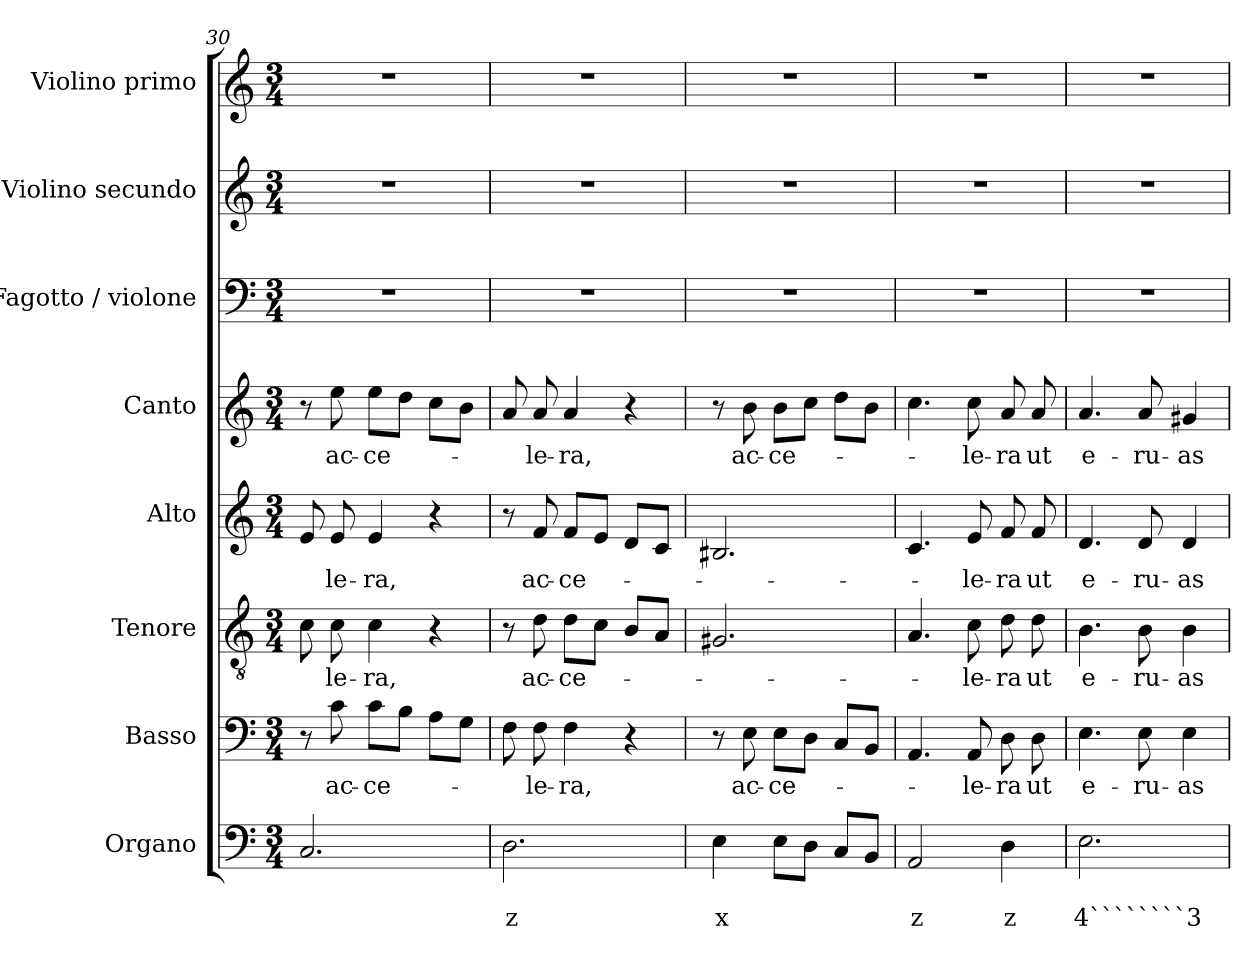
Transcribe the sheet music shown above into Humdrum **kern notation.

**kern	**text	**text	**kern	**text	**kern	**text	**kern	**text	**kern	**text	**kern	**kern	**kern
*part8	*part8	*part8	*part7	*part7	*part6	*part6	*part5	*part5	*part4	*part4	*part3	*part2	*part1
*staff8	*staff8	*staff8	*staff7	*staff7	*staff6	*staff6	*staff5	*staff5	*staff4	*staff4	*staff3	*staff2	*staff1
*I"Organo	*	*	*I"Basso	*	*I"Tenore	*	*I"Alto	*	*I"Canto	*	*I"Fagotto / violone	*I"Violino secundo	*I"Violino primo
*I'Org	*	*	*I'B	*	*I'T	*	*I'A	*	*I'C	*	*I'Vne	*I'V2	*I'V1
!!LO:LB:g=z
*clefF4	*	*	*clefF4	*	*clefGv2	*	*clefG2	*	*clefG2	*	*clefF4	*clefG2	*clefG2
*k[]	*	*	*k[]	*	*k[]	*	*k[]	*	*k[]	*	*k[]	*k[]	*k[]
*C:	*	*	*C:	*	*C:	*	*C:	*	*C:	*	*C:	*C:	*C:
*M3/4	*	*	*M3/4	*	*M3/4	*	*M3/4	*	*M3/4	*	*M3/4	*M3/4	*M3/4
=30	=30	=30	=30	=30	=30	=30	=30	=30	=30	=30	=30	=30	=30
2.C/	.	.	8r	.	8c\	.	8e/	.	8r	.	2.r	2.r	2.r
!	!	!	!	!LO:LY:b	!	!LO:LY:b	!	!LO:LY:b	!	!LO:LY:b	!	!	!
.	.	.	8c\	ac-	8c\	-le-	8e/	-le-	8ee\	ac-	.	.	.
!	!	!	!	!LO:LY:b	!	!LO:LY:b	!	!LO:LY:b	!	!LO:LY:b	!	!	!
.	.	.	8c\L	-ce-	4c\	-ra,	4e/	-ra,	8ee\L	-ce-	.	.	.
.	.	.	8B\J	.	.	.	.	.	8dd\J	.	.	.	.
.	.	.	8A\L	.	4r	.	4r	.	8cc\L	.	.	.	.
.	.	.	8G\J	.	.	.	.	.	8b\J	.	.	.	.
=31	=31	=31	=31	=31	=31	=31	=31	=31	=31	=31	=31	=31	=31
!	!	!LO:LY:b	!	!	!	!	!	!	!	!	!	!	!
2.D\	.	z	8F\	.	8r	.	8r	.	8a/	.	2.r	2.r	2.r
!	!	!	!	!LO:LY:b	!	!LO:LY:b	!	!LO:LY:b	!	!LO:LY:b	!	!	!
.	.	.	8F\	-le-	8d\	ac-	8f/	ac-	8a/	-le-	.	.	.
!	!	!	!	!LO:LY:b	!	!LO:LY:b	!	!LO:LY:b	!	!LO:LY:b	!	!	!
.	.	.	4F\	-ra,	8d\L	-ce-	8f/L	-ce-	4a/	-ra,	.	.	.
.	.	.	.	.	8c\J	.	8e/J	.	.	.	.	.	.
.	.	.	4r	.	8B/L	.	8d/L	.	4r	.	.	.	.
.	.	.	.	.	8A/J	.	8c/J	.	.	.	.	.	.
=32	=32	=32	=32	=32	=32	=32	=32	=32	=32	=32	=32	=32	=32
!	!	!LO:LY:b	!	!	!	!	!	!	!	!	!	!	!
4E\	.	x	8r	.	2.G#X/	.	2.B#X/	.	8r	.	2.r	2.r	2.r
!	!	!	!	!LO:LY:b	!	!	!	!	!	!LO:LY:b	!	!	!
.	.	.	8E\	ac-	.	.	.	.	8b\	ac-	.	.	.
!	!	!	!	!LO:LY:b	!	!	!	!	!	!LO:LY:b	!	!	!
8E\L	.	.	8E\L	-ce-	.	.	.	.	8b\L	-ce-	.	.	.
8D\J	.	.	8D\J	.	.	.	.	.	8cc\J	.	.	.	.
8C/L	.	.	8C/L	.	.	.	.	.	8dd\L	.	.	.	.
8BB/J	.	.	8BB/J	.	.	.	.	.	8b\J	.	.	.	.
=33	=33	=33	=33	=33	=33	=33	=33	=33	=33	=33	=33	=33	=33
!	!	!LO:LY:b	!	!	!	!	!	!	!	!	!	!	!
2AA/	.	z	4.AA/	.	4.A/	.	4.c/	.	4.cc\	.	2.r	2.r	2.r
!	!	!	!	!LO:LY:b	!	!LO:LY:b	!	!LO:LY:b	!	!LO:LY:b	!	!	!
.	.	.	8AA/	-le-	8c\	-le-	8e/	-le-	8cc\	-le-	.	.	.
!	!	!LO:LY:b	!	!LO:LY:b	!	!LO:LY:b	!	!LO:LY:b	!	!LO:LY:b	!	!	!
4D\	.	z	8D\	-ra	8d\	-ra	8f/	-ra	8a/	-ra	.	.	.
!	!	!	!	!LO:LY:b	!	!LO:LY:b	!	!LO:LY:b	!	!LO:LY:b	!	!	!
.	.	.	8D\	ut	8d\	ut	8f/	ut	8a/	ut	.	.	.
=34	=34	=34	=34	=34	=34	=34	=34	=34	=34	=34	=34	=34	=34
!	!	!LO:LY:b	!	!LO:LY:b	!	!LO:LY:b	!	!LO:LY:b	!	!LO:LY:b	!	!	!
2.E\	.	4````````3	4.E\	e-	4.B\	e-	4.d/	e-	4.a/	e-	2.r	2.r	2.r
!	!	!	!	!LO:LY:b	!	!LO:LY:b	!	!LO:LY:b	!	!LO:LY:b	!	!	!
.	.	.	8E\	-ru-	8B\	-ru-	8d/	-ru-	8a/	-ru-	.	.	.
!	!	!	!	!LO:LY:b	!	!LO:LY:b	!	!LO:LY:b	!	!LO:LY:b	!	!	!
.	.	.	4E\	-as	4B\	-as	4d/	-as	4g#X/	-as	.	.	.
=	=	=	=	=	=	=	=	=	=	=	=	=	=
*-	*-	*-	*-	*-	*-	*-	*-	*-	*-	*-	*-	*-	*-
